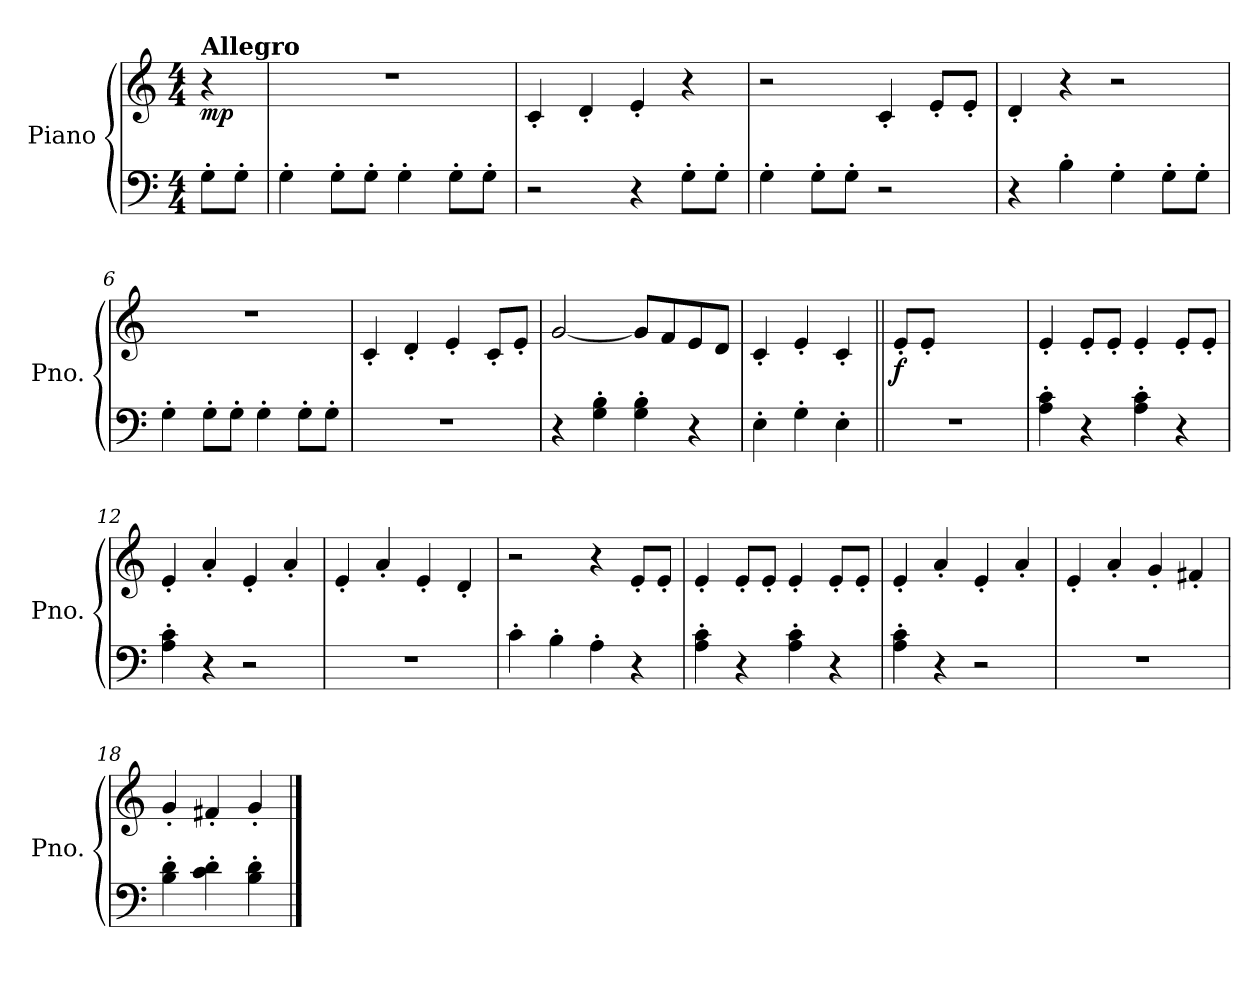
**kern	**kern	**dynam
*part1	*part1	*part1
*staff2	*staff1	*staff1/2
*I"Piano	*	*
*I'Pno.	*	*
*clefF4	*clefG2	*
*k[]	*k[]	*
*M4/4	*M4/4	*
=1	=1	=1
!	!LO:TX:a:B:t=Allegro	!
!	!	!LO:DY:b
8G'\L	4r	mp
8G'\J	.	.
=2	=2	=2
4G'\	1r	.
8G'\L	.	.
8G'\J	.	.
4G'\	.	.
8G'\L	.	.
8G'\J	.	.
=3	=3	=3
2r	4c'/	.
.	4d'/	.
4r	4e'/	.
8G'\L	4r	.
8G'\J	.	.
=4	=4	=4
4G'\	2r	.
8G'\L	.	.
8G'\J	.	.
2r	4c'/	.
.	8e'/L	.
.	8e'/J	.
=5	=5	=5
4r	4d'/	.
4B'\	4r	.
4G'\	2r	.
8G'\L	.	.
8G'\J	.	.
!!LO:LB:g=z
=6	=6	=6
4G'\	1r	.
8G'\L	.	.
8G'\J	.	.
4G'\	.	.
8G'\L	.	.
8G'\J	.	.
=7	=7	=7
1r	4c'/	.
.	4d'/	.
.	4e'/	.
.	8c'/L	.
.	8e'/J	.
=8	=8	=8
4r	[2g/	.
4G\' 4B\'	.	.
4G\' 4B\'	8g/L]	.
.	8f/	.
4r	8e/	.
.	8d/J	.
=9	=9	=9
4E'\	4c'/	.
4G'\	4e'/	.
4E'\	4c'/	.
!!LO:LB:g=z
=10||	=10||	=10||
!	!	!LO:DY:b
1r	8e'/L	f
.	8e'/J	.
.	2.ryy	.
=11	=11	=11
4A\' 4c\'	4e'/	.
4r	8e'/L	.
.	8e'/J	.
4A\' 4c\'	4e'/	.
4r	8e'/L	.
.	8e'/J	.
=12	=12	=12
4A\' 4c\'	4e'/	.
4r	4a'/	.
2r	4e'/	.
.	4a'/	.
=13	=13	=13
1r	4e'/	.
.	4a'/	.
.	4e'/	.
.	4d'/	.
=14	=14	=14
4c'\	2r	.
4B'\	.	.
4A'\	4r	.
4r	8e'/L	.
.	8e'/J	.
!!LO:LB:g=z
=15	=15	=15
4A\' 4c\'	4e'/	.
4r	8e'/L	.
.	8e'/J	.
4A\' 4c\'	4e'/	.
4r	8e'/L	.
.	8e'/J	.
=16	=16	=16
4A\' 4c\'	4e'/	.
4r	4a'/	.
2r	4e'/	.
.	4a'/	.
=17	=17	=17
1r	4e'/	.
.	4a'/	.
.	4g'/	.
.	4f#X'/	.
=18	=18	=18
4B\' 4d\'	4g'/	.
4c\' 4d\'	4f#X'/	.
4B\' 4d\'	4g'/	.
==	==	==
*-	*-	*-
